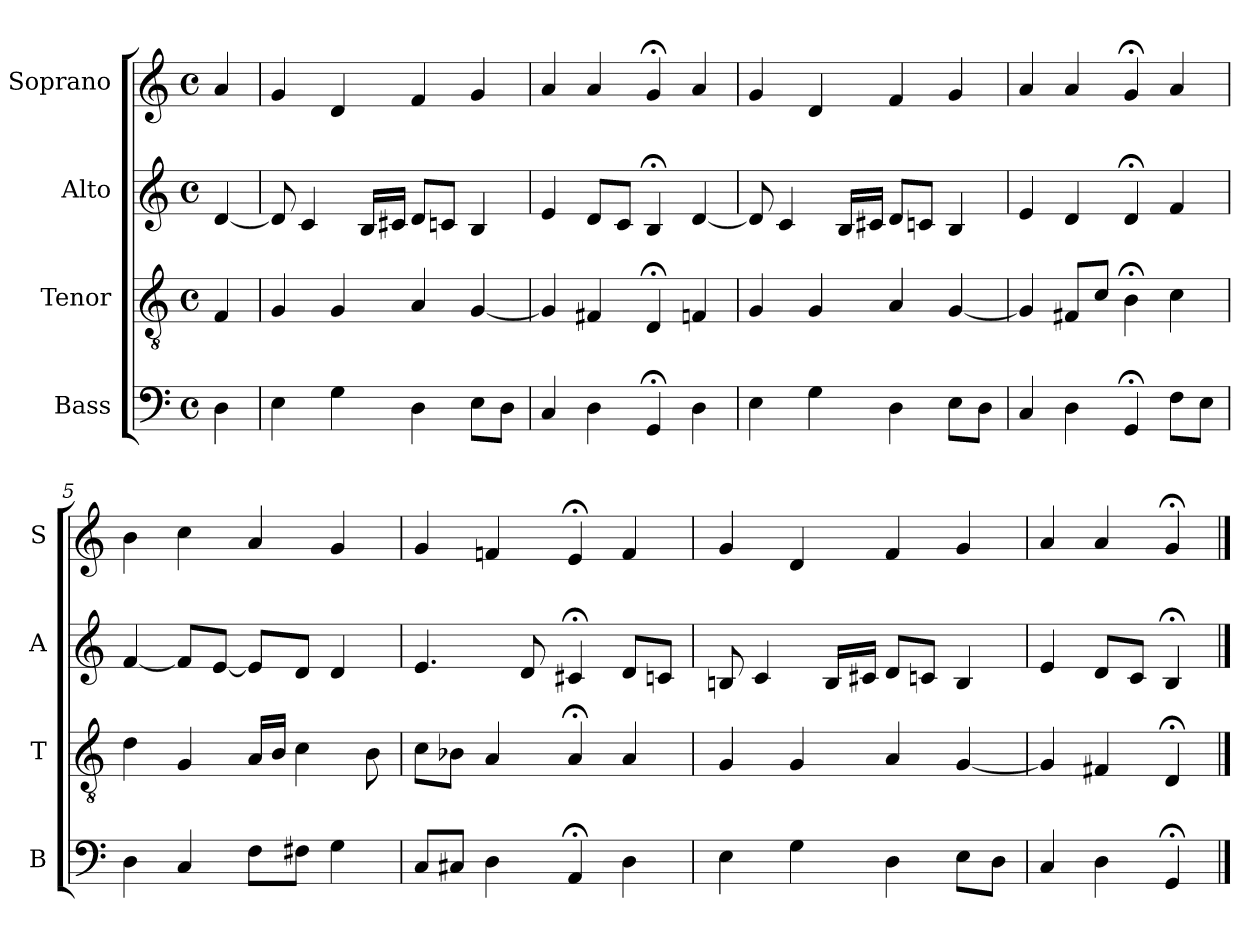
**kern	**kern	**kern	**kern
*part4	*part3	*part2	*part1
*staff4	*staff3	*staff2	*staff1
*I"Bass	*I"Tenor	*I"Alto	*I"Soprano
*I'B	*I'T	*I'A	*I'S
*clefF4	*clefGv2	*clefG2	*clefG2
*k[]	*k[]	*k[]	*k[]
*G:mix	*G:mix	*G:mix	*G:mix
*M4/4	*M4/4	*M4/4	*M4/4
*met(c)	*met(c)	*met(c)	*met(c)
*MM100	*MM100	*MM100	*MM100
=	=	=	=
4D	4F	[4d	4a
=1	=1	=1	=1
4E	4G	8d]	4g
.	.	4c	.
4G	4G	.	4d
.	.	16BLL	.
.	.	16c#XJJ	.
4D	4A	8dL	4f
.	.	8cnJ	.
8EL	[4G	4B	4g
8DJ	.	.	.
=2	=2	=2	=2
4C	4G]	4e	4a
4D	4F#X	8dL	4a
.	.	8cJ	.
4GG;<	4D;<	4B;<i	4g;<i
4D	4Fn	[4di	4ai
=3	=3	=3	=3
4E	4G	8di]	4g
.	.	4c	.
4G	4G	.	4d
.	.	16BLL	.
.	.	16c#XJJ	.
4D	4A	8dL	4f
.	.	8cnJ	.
8EL	[4G	4B	4g
8DJ	.	.	.
=4	=4	=4	=4
4C	4G]	4e	4a
4D	8F#XL	4d	4a
.	8cJ	.	.
4GG;<	4B;<	4d;<	4g;<
8FL	4c	4f	4a
8EJ	.	.	.
=5	=5	=5	=5
4D	4d	[4f	4b
4C	4G	8fL]	4cc
.	.	[8eJ	.
8FL	16ALL	8eL]	4a
.	16BJJ	.	.
8F#XJ	4c	8dJ	.
4G	.	4d	4g
.	8B	.	.
=6	=6	=6	=6
8CL	8cL	4.e	4g
8C#XJ	8B-XJ	.	.
4D	4A	.	4fn
.	.	8d	.
4AA;<	4A;<	4c#X;<	4e;<
4D	4A	8dL	4f
.	.	8cnJ	.
=7	=7	=7	=7
4E	4G	8Bn	4g
.	.	4c	.
4G	4G	.	4d
.	.	16BLL	.
.	.	16c#XJJ	.
4D	4A	8dL	4f
.	.	8cnJ	.
8EL	[4G	4B	4g
8DJ	.	.	.
=8	=8	=8	=8
4C	4G]	4e	4a
4D	4F#X	8dL	4a
.	.	8cJ	.
4GG;<	4D;<	4B;<	4g;<
==	==	==	==
*-	*-	*-	*-
